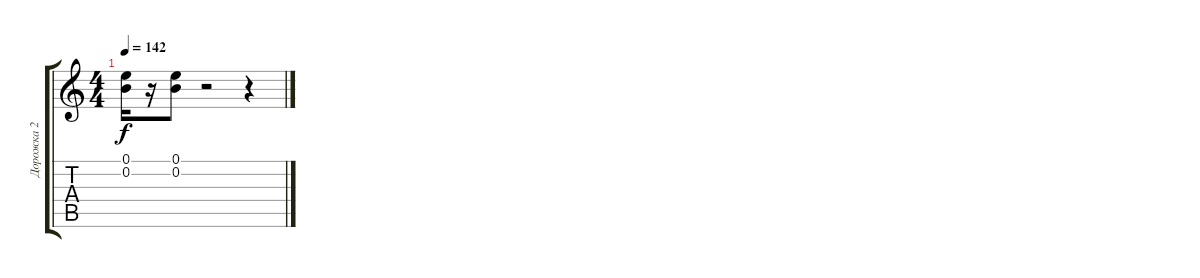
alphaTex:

\track ("Дорожка 2" "Дорожка 2") {instrument distortionguitar}
\staff {score tabs}
\tuning (E4 B3 G3 D3 A2 E2) {hide}
\ts (4 4)
\tempo 142
\clef g2
\ks c
(0.1{t} 0.2{t}).16{dy f} r.16 (0.1 0.2).8 r.2 r.4
